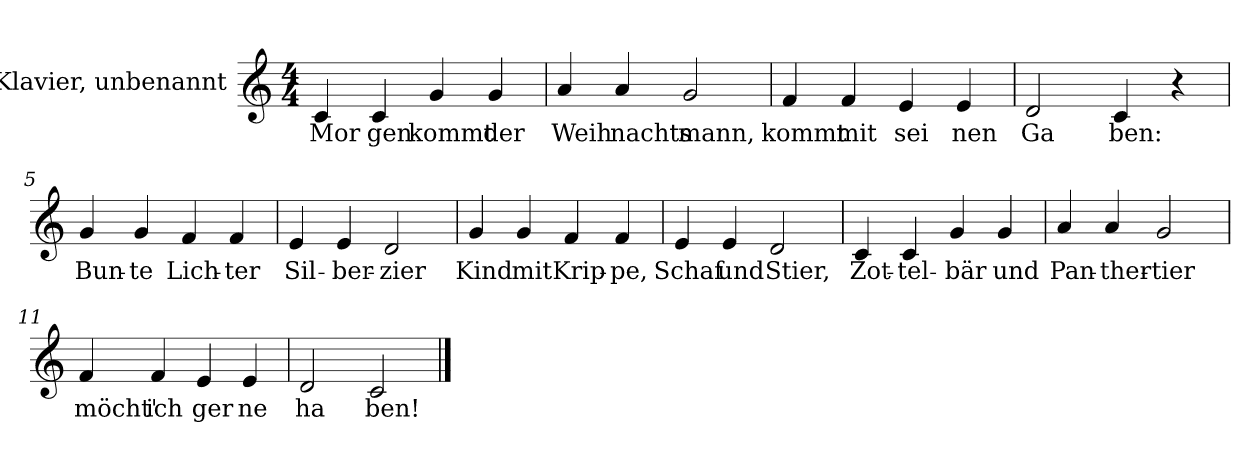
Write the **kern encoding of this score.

**kern	**text
*part1	*part1
*staff1	*staff1
*I"Klavier, unbenannt	*
*I'Klav.	*
*clefG2	*
*k[]	*
*M4/4	*
=1	=1
!	!LO:LY:b
4c!i/	Mor
!	!LO:LY:b
4c!i/	gen
!	!LO:LY:b
4g!j/	kommt
!	!LO:LY:b
4g!j/	der
=2	=2
!	!LO:LY:b
4a!Z/	Weih
!	!LO:LY:b
4a!Z/	nachts
!	!LO:LY:b
2g!j/	mann,
=3	=3
!	!LO:LY:b
4f!V/	kommt
!	!LO:LY:b
4f!V/	mit
!	!LO:LY:b
4e!N/	sei
!	!LO:LY:b
4e!N/	nen
=4	=4
!	!LO:LY:b
2d!l/	Ga
!	!LO:LY:b
4c!i/	ben:
4r	.
!!LO:LB:g=z
=5	=5
!	!LO:LY:b
4g!j/	Bun-
!	!LO:LY:b
4g!j/	-te
!	!LO:LY:b
4f!V/	Lich-
!	!LO:LY:b
4f!V/	-ter
=6	=6
!	!LO:LY:b
4e!N/	Sil-
!	!LO:LY:b
4e!N/	-ber-
!	!LO:LY:b
2d!l/	-zier
=7	=7
!	!LO:LY:b
4g!j/	Kind
!	!LO:LY:b
4g!j/	mit
!	!LO:LY:b
4f!V/	Krip-
!	!LO:LY:b
4f!V/	-pe,
=8	=8
!	!LO:LY:b
4e!N/	Schaf
!	!LO:LY:b
4e!N/	und
!	!LO:LY:b
2d!l/	Stier,
!!LO:LB:g=z
=9	=9
!	!LO:LY:b
4c!i/	Zot-
!	!LO:LY:b
4c!i/	-tel-
!	!LO:LY:b
4g!j/	-bär
!	!LO:LY:b
4g!j/	und
=10	=10
!	!LO:LY:b
4a!Z/	Pan-
!	!LO:LY:b
4a!Z/	-ther-
!	!LO:LY:b
2g!j/	-tier
=11	=11
!	!LO:LY:b
4f!V/	möcht'
!	!LO:LY:b
4f!V/	ich
!	!LO:LY:b
4e!N/	ger
!	!LO:LY:b
4e!N/	ne
=12	=12
!	!LO:LY:b
2d!l/	ha
!	!LO:LY:b
2c!i/	ben!
==	==
*-	*-
